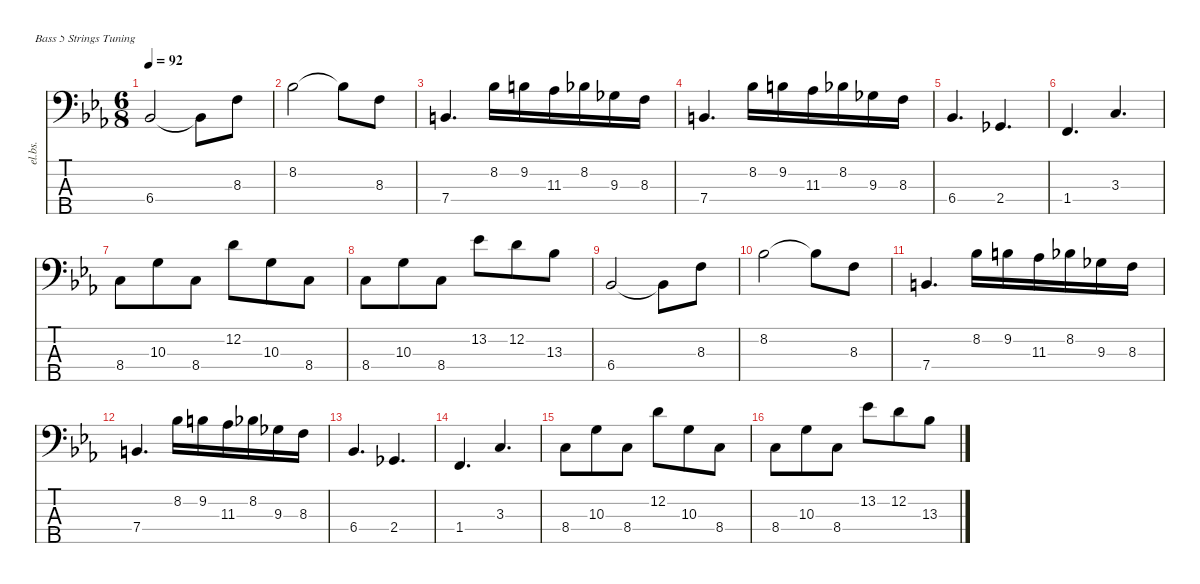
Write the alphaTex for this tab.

\defaultSystemsLayout 4
\hideDynamics
\bracketExtendMode nobrackets
\track ("Bass - Martin Lopez" "el.bs.") {instrument electricbassfinger}
\staff {score tabs}
\tuning (G2 D2 A1 E1 B0)
\ts (6 8)
\tempo 92
\clef f4
\ks cminor
6.4{acc b}.2{dy f beam Up} 6.4{t acc b}.8{beam Down} 8.3{acc forcenatural}.8{beam Down} |
8.2{acc b}.2{beam Down} 8.2{t acc b}.8{beam Down} 8.3{acc forcenatural}.8{beam Down} |
7.4{acc forcenatural}.4{d beam Up} 8.2{acc b}.16{beam Down} 9.2{acc forcenatural}.16{beam Down} 11.3{acc b}.16{beam Down} 8.2{acc b}.16{beam Down} 9.3{acc b}.16{beam Down} 8.3{acc forcenatural}.16{beam Down} |
7.4{acc forcenatural}.4{d beam Up} 8.2{acc b}.16{beam Down} 9.2{acc forcenatural}.16{beam Down} 11.3{acc b}.16{beam Down} 8.2{acc b}.16{beam Down} 9.3{acc b}.16{beam Down} 8.3{acc forcenatural}.16{beam Down} |
6.4{acc b}.4{d beam Up} 2.4{acc b}.4{d beam Up} |
1.4{acc forcenatural}.4{d beam Up} 3.3{acc forcenatural}.4{d beam Up} |
8.4{acc forcenatural}.8{beam Down} 10.3{acc forcenatural}.8{beam Down} 8.4{acc forcenatural}.8{beam Down} 12.2{acc forcenatural}.8{beam Down} 10.3{acc forcenatural}.8{beam Down} 8.4{acc forcenatural}.8{beam Down} |
8.4{acc forcenatural}.8{beam Down} 10.3{acc forcenatural}.8{beam Down} 8.4{acc forcenatural}.8{beam Down} 13.2{acc b}.8{beam Down} 12.2{acc forcenatural}.8{beam Down} 13.3{acc b}.8{beam Down} |
6.4{acc b}.2{beam Up} 6.4{t acc b}.8{beam Down} 8.3{acc forcenatural}.8{beam Down} |
8.2{acc b}.2{beam Down} 8.2{t acc b}.8{beam Down} 8.3{acc forcenatural}.8{beam Down} |
7.4{acc forcenatural}.4{d beam Up} 8.2{acc b}.16{beam Down} 9.2{acc forcenatural}.16{beam Down} 11.3{acc b}.16{beam Down} 8.2{acc b}.16{beam Down} 9.3{acc b}.16{beam Down} 8.3{acc forcenatural}.16{beam Down} |
7.4{acc forcenatural}.4{d beam Up} 8.2{acc b}.16{beam Down} 9.2{acc forcenatural}.16{beam Down} 11.3{acc b}.16{beam Down} 8.2{acc b}.16{beam Down} 9.3{acc b}.16{beam Down} 8.3{acc forcenatural}.16{beam Down} |
6.4{acc b}.4{d beam Up} 2.4{acc b}.4{d beam Up} |
1.4{acc forcenatural}.4{d beam Up} 3.3{acc forcenatural}.4{d beam Up} |
8.4{acc forcenatural}.8{beam Down} 10.3{acc forcenatural}.8{beam Down} 8.4{acc forcenatural}.8{beam Down} 12.2{acc forcenatural}.8{beam Down} 10.3{acc forcenatural}.8{beam Down} 8.4{acc forcenatural}.8{beam Down} |
8.4{acc forcenatural}.8{beam Down} 10.3{acc forcenatural}.8{beam Down} 8.4{acc forcenatural}.8{beam Down} 13.2{acc b}.8{beam Down} 12.2{acc forcenatural}.8{beam Down} 13.3{acc b}.8{beam Down}
